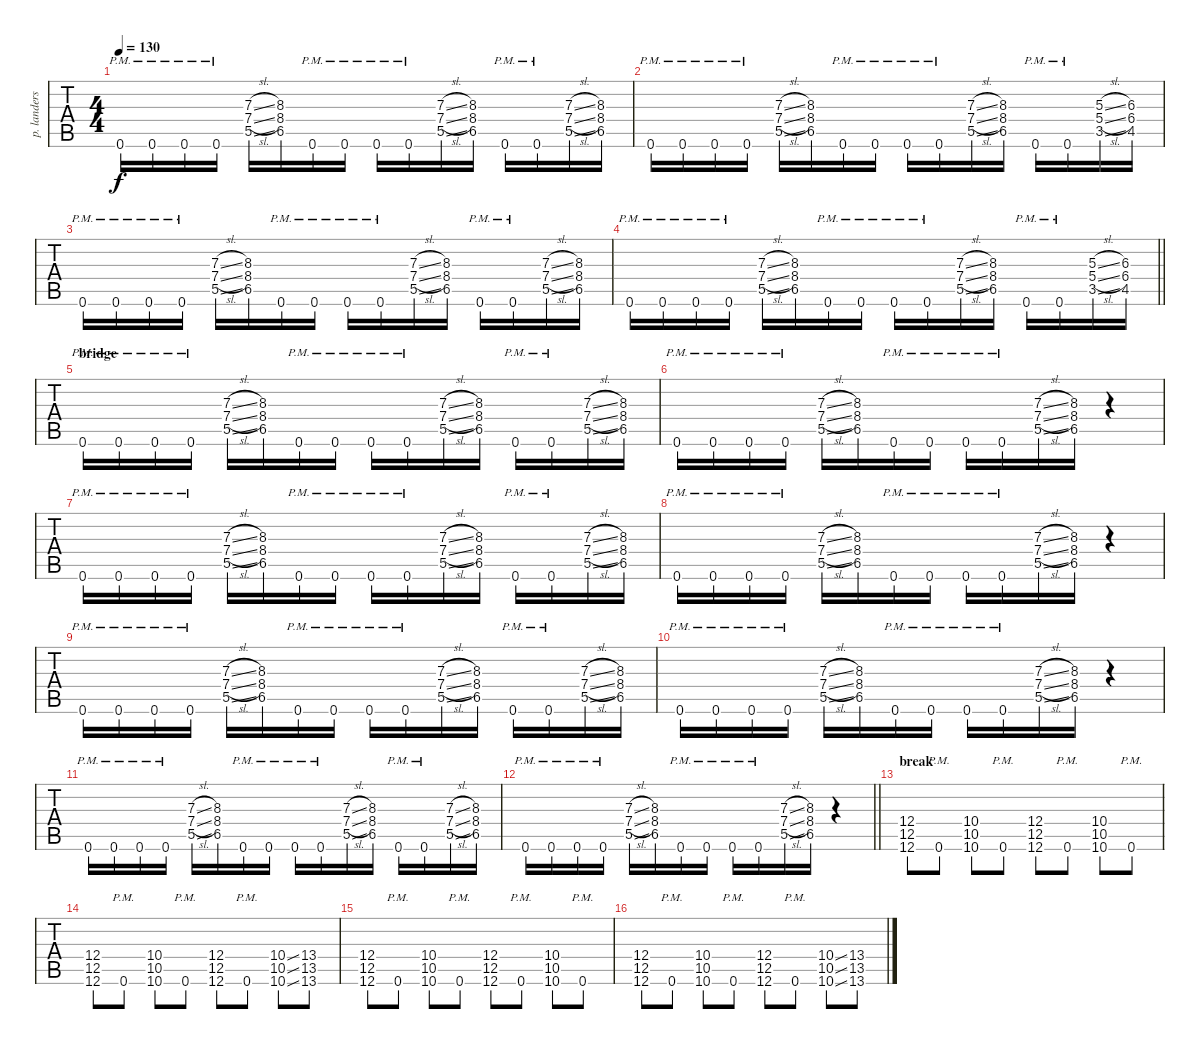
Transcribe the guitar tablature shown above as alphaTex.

\track ("p. landers - rhythm guitar" "p. landers") {instrument distortionguitar}
\staff {tabs}
\tuning (E4 B3 G3 D3 A2 D2) {hide}
\ts (4 4)
\tempo 130
\clef g2
\ks c
0.6{pm}.16{dy f} 0.6{pm}.16 0.6{pm}.16 0.6{pm}.16 (7.3{sl} 7.4{sl} 5.5{sl}).16 (8.3 8.4 6.5).16 0.6{pm}.16 0.6{pm}.16 0.6{pm}.16 0.6{pm}.16 (7.3{sl} 7.4{sl} 5.5{sl}).16 (8.3 8.4 6.5).16 0.6{pm}.16 0.6{pm}.16 (7.3{sl} 7.4{sl} 5.5{sl}).16 (8.3 8.4 6.5).16 |
0.6{pm}.16 0.6{pm}.16 0.6{pm}.16 0.6{pm}.16 (7.3{sl} 7.4{sl} 5.5{sl}).16 (8.3 8.4 6.5).16 0.6{pm}.16 0.6{pm}.16 0.6{pm}.16 0.6{pm}.16 (7.3{sl} 7.4{sl} 5.5{sl}).16 (8.3 8.4 6.5).16 0.6{pm}.16 0.6{pm}.16 (5.3{sl} 5.4{sl} 3.5{sl}).16 (6.3 6.4 4.5).16 |
0.6{pm}.16 0.6{pm}.16 0.6{pm}.16 0.6{pm}.16 (7.3{sl} 7.4{sl} 5.5{sl}).16 (8.3 8.4 6.5).16 0.6{pm}.16 0.6{pm}.16 0.6{pm}.16 0.6{pm}.16 (7.3{sl} 7.4{sl} 5.5{sl}).16 (8.3 8.4 6.5).16 0.6{pm}.16 0.6{pm}.16 (7.3{sl} 7.4{sl} 5.5{sl}).16 (8.3 8.4 6.5).16 |
\barLineRight lightlight
0.6{pm}.16 0.6{pm}.16 0.6{pm}.16 0.6{pm}.16 (7.3{sl} 7.4{sl} 5.5{sl}).16 (8.3 8.4 6.5).16 0.6{pm}.16 0.6{pm}.16 0.6{pm}.16 0.6{pm}.16 (7.3{sl} 7.4{sl} 5.5{sl}).16 (8.3 8.4 6.5).16 0.6{pm}.16 0.6{pm}.16 (5.3{sl} 5.4{sl} 3.5{sl}).16 (6.3 6.4 4.5).16 |
\section ("" "bridge")
0.6{pm}.16 0.6{pm}.16 0.6{pm}.16 0.6{pm}.16 (7.3{sl} 7.4{sl} 5.5{sl}).16 (8.3 8.4 6.5).16 0.6{pm}.16 0.6{pm}.16 0.6{pm}.16 0.6{pm}.16 (7.3{sl} 7.4{sl} 5.5{sl}).16 (8.3 8.4 6.5).16 0.6{pm}.16 0.6{pm}.16 (7.3{sl} 7.4{sl} 5.5{sl}).16 (8.3 8.4 6.5).16 |
0.6{pm}.16 0.6{pm}.16 0.6{pm}.16 0.6{pm}.16 (7.3{sl} 7.4{sl} 5.5{sl}).16 (8.3 8.4 6.5).16 0.6{pm}.16 0.6{pm}.16 0.6{pm}.16 0.6{pm}.16 (7.3{sl} 7.4{sl} 5.5{sl}).16 (8.3 8.4 6.5).16 r.4 |
0.6{pm}.16 0.6{pm}.16 0.6{pm}.16 0.6{pm}.16 (7.3{sl} 7.4{sl} 5.5{sl}).16 (8.3 8.4 6.5).16 0.6{pm}.16 0.6{pm}.16 0.6{pm}.16 0.6{pm}.16 (7.3{sl} 7.4{sl} 5.5{sl}).16 (8.3 8.4 6.5).16 0.6{pm}.16 0.6{pm}.16 (7.3{sl} 7.4{sl} 5.5{sl}).16 (8.3 8.4 6.5).16 |
0.6{pm}.16 0.6{pm}.16 0.6{pm}.16 0.6{pm}.16 (7.3{sl} 7.4{sl} 5.5{sl}).16 (8.3 8.4 6.5).16 0.6{pm}.16 0.6{pm}.16 0.6{pm}.16 0.6{pm}.16 (7.3{sl} 7.4{sl} 5.5{sl}).16 (8.3 8.4 6.5).16 r.4 |
0.6{pm}.16 0.6{pm}.16 0.6{pm}.16 0.6{pm}.16 (7.3{sl} 7.4{sl} 5.5{sl}).16 (8.3 8.4 6.5).16 0.6{pm}.16 0.6{pm}.16 0.6{pm}.16 0.6{pm}.16 (7.3{sl} 7.4{sl} 5.5{sl}).16 (8.3 8.4 6.5).16 0.6{pm}.16 0.6{pm}.16 (7.3{sl} 7.4{sl} 5.5{sl}).16 (8.3 8.4 6.5).16 |
0.6{pm}.16 0.6{pm}.16 0.6{pm}.16 0.6{pm}.16 (7.3{sl} 7.4{sl} 5.5{sl}).16 (8.3 8.4 6.5).16 0.6{pm}.16 0.6{pm}.16 0.6{pm}.16 0.6{pm}.16 (7.3{sl} 7.4{sl} 5.5{sl}).16 (8.3 8.4 6.5).16 r.4 |
0.6{pm}.16 0.6{pm}.16 0.6{pm}.16 0.6{pm}.16 (7.3{sl} 7.4{sl} 5.5{sl}).16 (8.3 8.4 6.5).16 0.6{pm}.16 0.6{pm}.16 0.6{pm}.16 0.6{pm}.16 (7.3{sl} 7.4{sl} 5.5{sl}).16 (8.3 8.4 6.5).16 0.6{pm}.16 0.6{pm}.16 (7.3{sl} 7.4{sl} 5.5{sl}).16 (8.3 8.4 6.5).16 |
\barLineRight lightlight
0.6{pm}.16 0.6{pm}.16 0.6{pm}.16 0.6{pm}.16 (7.3{sl} 7.4{sl} 5.5{sl}).16 (8.3 8.4 6.5).16 0.6{pm}.16 0.6{pm}.16 0.6{pm}.16 0.6{pm}.16 (7.3{sl} 7.4{sl} 5.5{sl}).16 (8.3 8.4 6.5).16 r.4 |
\section ("" "break")
(12.4 12.5 12.6).8 0.6{pm}.8 (10.4 10.5 10.6).8 0.6{pm}.8 (12.4 12.5 12.6).8 0.6{pm}.8 (10.4 10.5 10.6).8 0.6{pm}.8 |
(12.4 12.5 12.6).8 0.6{pm}.8 (10.4 10.5 10.6).8 0.6{pm}.8 (12.4 12.5 12.6).8 0.6{pm}.8 (10.4{ss} 10.5{ss} 10.6{ss}).8 (13.4 13.5 13.6).8 |
(12.4 12.5 12.6).8 0.6{pm}.8 (10.4 10.5 10.6).8 0.6{pm}.8 (12.4 12.5 12.6).8 0.6{pm}.8 (10.4 10.5 10.6).8 0.6{pm}.8 |
(12.4 12.5 12.6).8 0.6{pm}.8 (10.4 10.5 10.6).8 0.6{pm}.8 (12.4 12.5 12.6).8 0.6{pm}.8 (10.4{ss} 10.5{ss} 10.6{ss}).8 (13.4 13.5 13.6).8
